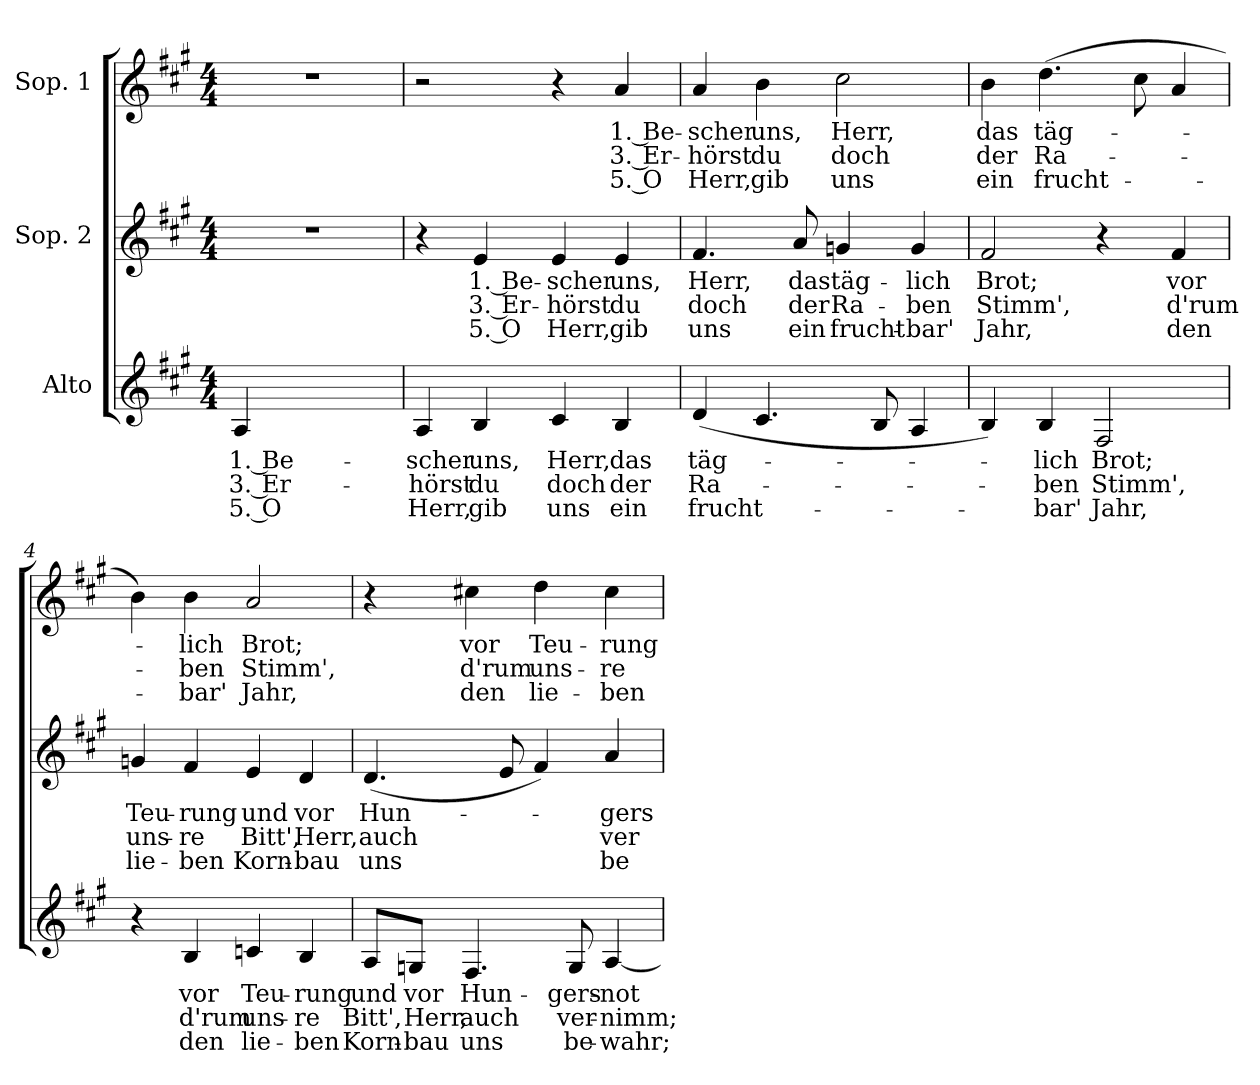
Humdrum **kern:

**kern	**text	**text	**text	**kern	**text	**text	**text	**kern	**text	**text	**text
*part3	*part3	*part3	*part3	*part2	*part2	*part2	*part2	*part1	*part1	*part1	*part1
*staff3	*staff3	*staff3	*staff3	*staff2	*staff2	*staff2	*staff2	*staff1	*staff1	*staff1	*staff1
*I"Alto	*	*	*	*I"Sop. 2	*	*	*	*I"Sop. 1	*	*	*
*clefG2	*	*	*	*clefG2	*	*	*	*clefG2	*	*	*
*k[f#c#g#]	*	*	*	*k[f#c#g#]	*	*	*	*k[f#c#g#]	*	*	*
*A:	*	*	*	*A:	*	*	*	*A:	*	*	*
*M4/4	*	*	*	*M4/4	*	*	*	*M4/4	*	*	*
=	=	=	=	=	=	=	=	=	=	=	=
!	!LO:LY:b	!LO:LY:b	!LO:LY:b	!	!	!	!	!	!	!	!
4A/	1. Be-	3. Er-	5. O	1r	.	.	.	1r	.	.	.
2.ryy	.	.	.	.	.	.	.	.	.	.	.
=1	=1	=1	=1	=1	=1	=1	=1	=1	=1	=1	=1
!	!LO:LY:b	!LO:LY:b	!LO:LY:b	!	!	!	!	!	!	!	!
4A/	-scher	-hörst	Herr,	4r	.	.	.	2r	.	.	.
!	!LO:LY:b	!LO:LY:b	!LO:LY:b	!	!	!	!	!	!	!	!
!	!	!	!	!	!LO:LY:b	!LO:LY:b	!LO:LY:b	!	!	!	!
4B/	uns,	du	gib	4e/	1. Be-	3. Er-	5. O	.	.	.	.
!	!LO:LY:b	!LO:LY:b	!LO:LY:b	!	!	!	!	!	!	!	!
!	!	!	!	!	!LO:LY:b	!LO:LY:b	!LO:LY:b	!	!	!	!
4c#/	Herr,	doch	uns	4e/	-scher	-hörst	Herr,	4r	.	.	.
!	!LO:LY:b	!LO:LY:b	!LO:LY:b	!	!	!	!	!	!	!	!
!	!	!	!	!	!LO:LY:b	!LO:LY:b	!LO:LY:b	!	!	!	!
!	!	!	!	!	!	!	!	!	!LO:LY:b	!LO:LY:b	!LO:LY:b
4B/	das	der	ein	4e/	uns,	du	gib	4a/	1. Be-	3. Er-	5. O
=2	=2	=2	=2	=2	=2	=2	=2	=2	=2	=2	=2
!	!LO:LY:b	!LO:LY:b	!LO:LY:b	!	!	!	!	!	!	!	!
!	!	!	!	!	!LO:LY:b	!LO:LY:b	!LO:LY:b	!	!	!	!
!	!	!	!	!	!	!	!	!	!LO:LY:b	!LO:LY:b	!LO:LY:b
(<4d/	täg-	Ra-	frucht-	4.f#/	Herr,	doch	uns	4a/	-scher	-hörst	Herr,
!	!	!	!	!	!	!	!	!	!LO:LY:b	!LO:LY:b	!LO:LY:b
4.c#/	.	.	.	.	.	.	.	4b\	uns,	du	gib
!	!	!	!	!	!LO:LY:b	!LO:LY:b	!LO:LY:b	!	!	!	!
.	.	.	.	8a/	das	der	ein	.	.	.	.
!	!	!	!	!	!LO:LY:b	!LO:LY:b	!LO:LY:b	!	!	!	!
!	!	!	!	!	!	!	!	!	!LO:LY:b	!LO:LY:b	!LO:LY:b
.	.	.	.	4gn/	täg-	Ra-	frucht-	2cc#\	Herr,	doch	uns
8B/	.	.	.	.	.	.	.	.	.	.	.
!	!	!	!	!	!LO:LY:b	!LO:LY:b	!LO:LY:b	!	!	!	!
4A/	.	.	.	4g/	-lich	-ben	-bar'	.	.	.	.
=3	=3	=3	=3	=3	=3	=3	=3	=3	=3	=3	=3
!	!	!	!	!	!LO:LY:b	!LO:LY:b	!LO:LY:b	!	!	!	!
!	!	!	!	!	!	!	!	!	!LO:LY:b	!LO:LY:b	!LO:LY:b
4B/)	.	.	.	2f#/	Brot;	Stimm',	Jahr,	4b\	das	der	ein
!	!LO:LY:b	!LO:LY:b	!LO:LY:b	!	!	!	!	!	!	!	!
!	!	!	!	!	!	!	!	!	!LO:LY:b	!LO:LY:b	!LO:LY:b
4B/	-lich	-ben	-bar'	.	.	.	.	(>4.dd\	täg-	Ra-	frucht-
!	!LO:LY:b	!LO:LY:b	!LO:LY:b	!	!	!	!	!	!	!	!
2F#/	Brot;	Stimm',	Jahr,	4r	.	.	.	.	.	.	.
.	.	.	.	.	.	.	.	8cc#\	.	.	.
!	!	!	!	!	!LO:LY:b	!LO:LY:b	!LO:LY:b	!	!	!	!
.	.	.	.	4f#/	vor	d'rum	den	4a/	.	.	.
!!LO:LB:g=z
=4	=4	=4	=4	=4	=4	=4	=4	=4	=4	=4	=4
!	!	!	!	!	!LO:LY:b	!LO:LY:b	!LO:LY:b	!	!	!	!
4r	.	.	.	4gn/	Teu-	uns-	lie-	4b\)	.	.	.
!	!LO:LY:b	!LO:LY:b	!LO:LY:b	!	!	!	!	!	!	!	!
!	!	!	!	!	!LO:LY:b	!LO:LY:b	!LO:LY:b	!	!	!	!
!	!	!	!	!	!	!	!	!	!LO:LY:b	!LO:LY:b	!LO:LY:b
4B/	vor	d'rum	den	4f#/	-rung	-re	-ben	4b\	-lich	-ben	-bar'
!	!LO:LY:b	!LO:LY:b	!LO:LY:b	!	!	!	!	!	!	!	!
!	!	!	!	!	!LO:LY:b	!LO:LY:b	!LO:LY:b	!	!	!	!
!	!	!	!	!	!	!	!	!	!LO:LY:b	!LO:LY:b	!LO:LY:b
4cn/	Teu-	uns-	lie-	4e/	und	Bitt',	Korn-	2a/	Brot;	Stimm',	Jahr,
!	!LO:LY:b	!LO:LY:b	!LO:LY:b	!	!	!	!	!	!	!	!
!	!	!	!	!	!LO:LY:b	!LO:LY:b	!LO:LY:b	!	!	!	!
4B/	-rung	-re	-ben	4d/	vor	Herr,	-bau	.	.	.	.
=5	=5	=5	=5	=5	=5	=5	=5	=5	=5	=5	=5
!	!LO:LY:b	!LO:LY:b	!LO:LY:b	!	!	!	!	!	!	!	!
!	!	!	!	!	!LO:LY:b	!LO:LY:b	!LO:LY:b	!	!	!	!
8A/L	und	Bitt',	Korn-	(<4.d/	Hun-	auch	uns	4r	.	.	.
!	!LO:LY:b	!LO:LY:b	!LO:LY:b	!	!	!	!	!	!	!	!
8Gn/J	vor	Herr,	-bau	.	.	.	.	.	.	.	.
!	!LO:LY:b	!LO:LY:b	!LO:LY:b	!	!	!	!	!	!	!	!
!	!	!	!	!	!	!	!	!	!LO:LY:b	!LO:LY:b	!LO:LY:b
4.F#/	Hun-	auch	uns	.	.	.	.	4cc#X\	vor	d'rum	den
.	.	.	.	8e/	.	.	.	.	.	.	.
!	!	!	!	!	!	!	!	!	!LO:LY:b	!LO:LY:b	!LO:LY:b
.	.	.	.	4f#/)	.	.	.	4dd\	Teu-	uns-	lie-
!	!LO:LY:b	!LO:LY:b	!LO:LY:b	!	!	!	!	!	!	!	!
8G/	-gers-	ver-	be-	.	.	.	.	.	.	.	.
!	!LO:LY:b	!LO:LY:b	!LO:LY:b	!	!	!	!	!	!	!	!
!	!	!	!	!	!LO:LY:b	!LO:LY:b	!LO:LY:b	!	!	!	!
!	!	!	!	!	!	!	!	!	!LO:LY:b	!LO:LY:b	!LO:LY:b
[4A/	-not	-nimm;	-wahr;	4a/	-gers-	ver-	be-	4cc#\	-rung	-re	-ben
=	=	=	=	=	=	=	=	=	=	=	=
*-	*-	*-	*-	*-	*-	*-	*-	*-	*-	*-	*-
